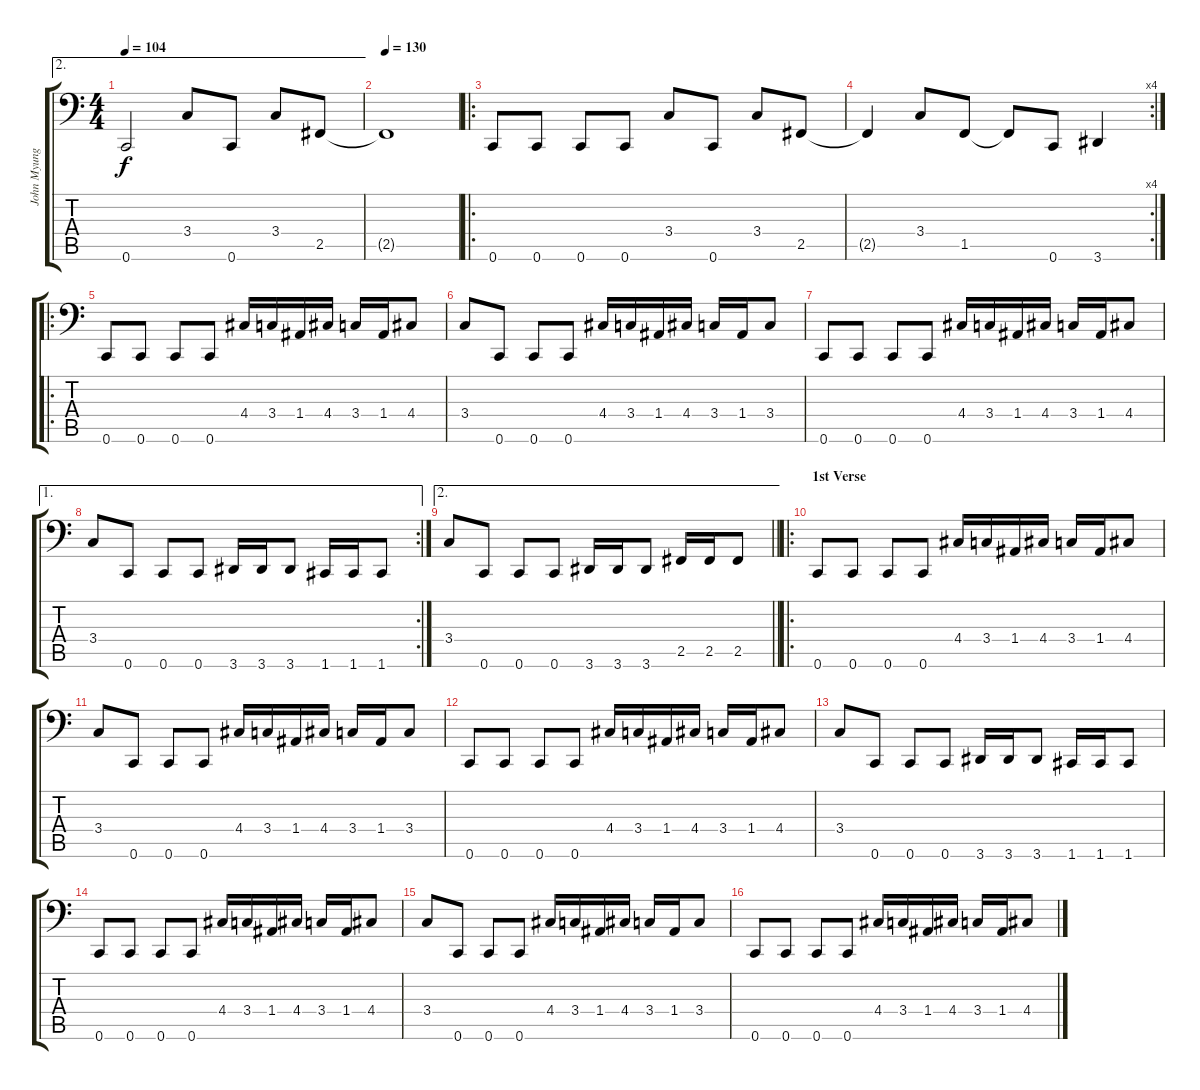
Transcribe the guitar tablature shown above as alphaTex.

\track ("John Myung" "John Myung") {instrument electricbassfinger}
\staff {score tabs}
\tuning (C3 G2 D2 A1 E1 C1) {hide}
\ae 2
\ts (4 4)
\tempo 104
\clef f4
\ks c
0.6.2{dy f} 3.4.8 0.6.8 3.4.8 2.5.8 |
\tempo 130
2.5{t}.1 |
\ro
0.6.8 0.6.8 0.6.8 0.6.8 3.4.8 0.6.8 3.4.8 2.5.8 |
\rc 4
2.5{t}.4 3.4.8 1.5.8 1.5{t}.8 0.6.8 3.6.4 |
\ro
0.6.8 0.6.8 0.6.8 0.6.8 4.4.16 3.4.16 1.4.16 4.4.16 3.4.16 1.4.16 4.4.8 |
3.4.8 0.6.8 0.6.8 0.6.8 4.4.16 3.4.16 1.4.16 4.4.16 3.4.16 1.4.16 3.4.8 |
0.6.8 0.6.8 0.6.8 0.6.8 4.4.16 3.4.16 1.4.16 4.4.16 3.4.16 1.4.16 4.4.8 |
\ae 1
\rc 2
3.4.8 0.6.8 0.6.8 0.6.8 3.6.16 3.6.16 3.6.8 1.6.16 1.6.16 1.6.8 |
\ae 2
\barLineRight lightlight
3.4.8 0.6.8 0.6.8 0.6.8 3.6.16 3.6.16 3.6.8 2.5.16 2.5.16 2.5.8 |
\ro
\section ("" "1st Verse")
0.6.8 0.6.8 0.6.8 0.6.8 4.4.16 3.4.16 1.4.16 4.4.16 3.4.16 1.4.16 4.4.8 |
3.4.8 0.6.8 0.6.8 0.6.8 4.4.16 3.4.16 1.4.16 4.4.16 3.4.16 1.4.16 3.4.8 |
0.6.8 0.6.8 0.6.8 0.6.8 4.4.16 3.4.16 1.4.16 4.4.16 3.4.16 1.4.16 4.4.8 |
3.4.8 0.6.8 0.6.8 0.6.8 3.6.16 3.6.16 3.6.8 1.6.16 1.6.16 1.6.8 |
0.6.8 0.6.8 0.6.8 0.6.8 4.4.16 3.4.16 1.4.16 4.4.16 3.4.16 1.4.16 4.4.8 |
3.4.8 0.6.8 0.6.8 0.6.8 4.4.16 3.4.16 1.4.16 4.4.16 3.4.16 1.4.16 3.4.8 |
0.6.8 0.6.8 0.6.8 0.6.8 4.4.16 3.4.16 1.4.16 4.4.16 3.4.16 1.4.16 4.4.8
